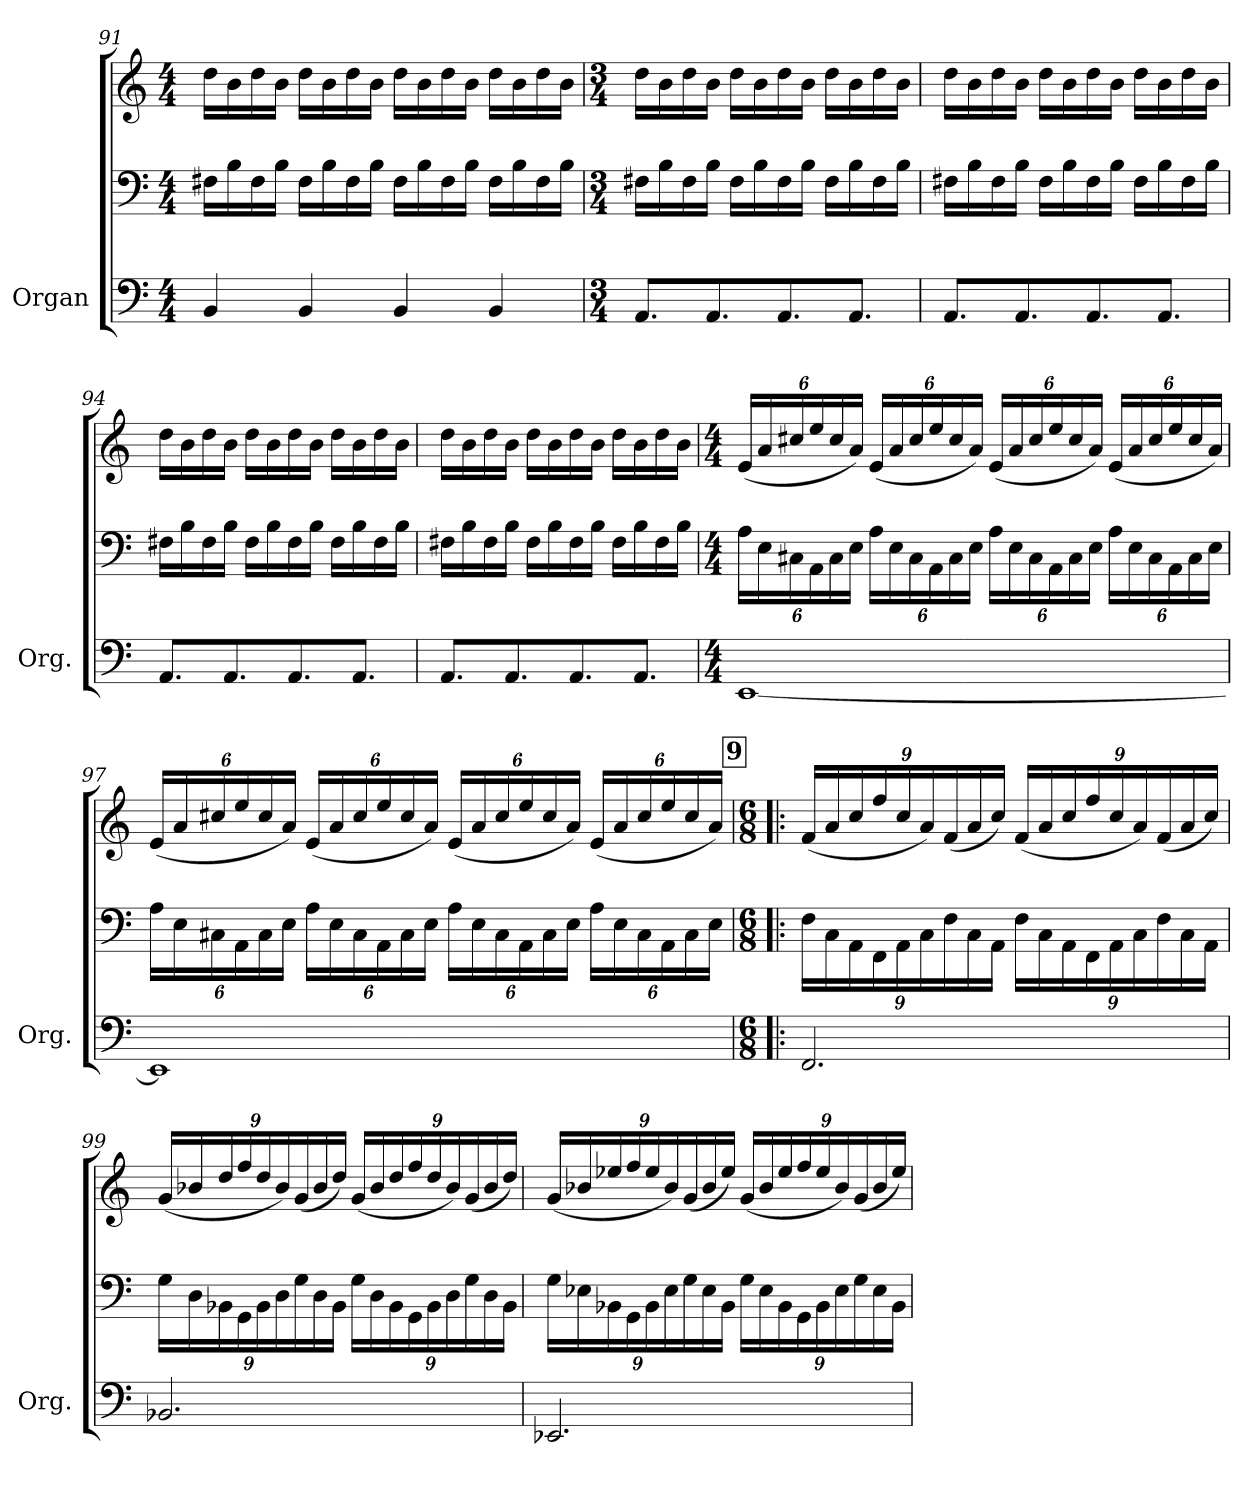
**kern	**kern	**kern
*part1	*part1	*part1
*staff3	*staff2	*staff1
*I"Organ	*	*
*I'Org.	*	*
*clefF4	*clefF4	*clefG2
*k[]	*k[]	*k[]
*M4/4	*M4/4	*M4/4
=91	=91	=91
4BB/	16F#X\LL	16dd\LL
.	16B\	16b\
.	16F#\	16dd\
.	16B\JJ	16b\JJ
4BB/	16F#\LL	16dd\LL
.	16B\	16b\
.	16F#\	16dd\
.	16B\JJ	16b\JJ
4BB/	16F#\LL	16dd\LL
.	16B\	16b\
.	16F#\	16dd\
.	16B\JJ	16b\JJ
4BB/	16F#\LL	16dd\LL
.	16B\	16b\
.	16F#\	16dd\
.	16B\JJ	16b\JJ
!!LO:LB:g=z
=92	=92	=92
*M3/4	*M3/4	*M3/4
8.AA/L	16F#X\LL	16dd\LL
.	16B\	16b\
.	16F#\	16dd\
8.AA/	16B\JJ	16b\JJ
.	16F#\LL	16dd\LL
.	16B\	16b\
8.AA/	16F#\	16dd\
.	16B\JJ	16b\JJ
.	16F#\LL	16dd\LL
8.AA/J	16B\	16b\
.	16F#\	16dd\
.	16B\JJ	16b\JJ
=93	=93	=93
8.AA/L	16F#X\LL	16dd\LL
.	16B\	16b\
.	16F#\	16dd\
8.AA/	16B\JJ	16b\JJ
.	16F#\LL	16dd\LL
.	16B\	16b\
8.AA/	16F#\	16dd\
.	16B\JJ	16b\JJ
.	16F#\LL	16dd\LL
8.AA/J	16B\	16b\
.	16F#\	16dd\
.	16B\JJ	16b\JJ
=94	=94	=94
8.AA/L	16F#X\LL	16dd\LL
.	16B\	16b\
.	16F#\	16dd\
8.AA/	16B\JJ	16b\JJ
.	16F#\LL	16dd\LL
.	16B\	16b\
8.AA/	16F#\	16dd\
.	16B\JJ	16b\JJ
.	16F#\LL	16dd\LL
8.AA/J	16B\	16b\
.	16F#\	16dd\
.	16B\JJ	16b\JJ
=95	=95	=95
8.AA/L	16F#X\LL	16dd\LL
.	16B\	16b\
.	16F#\	16dd\
8.AA/	16B\JJ	16b\JJ
.	16F#\LL	16dd\LL
.	16B\	16b\
8.AA/	16F#\	16dd\
.	16B\JJ	16b\JJ
.	16F#\LL	16dd\LL
8.AA/J	16B\	16b\
.	16F#\	16dd\
.	16B\JJ	16b\JJ
=96	=96	=96
*M4/4	*M4/4	*M4/4
*	*Xbrackettup	*Xbrackettup
[1EE	24A\LL	(<24e/LL
.	24E\	24a/
.	24C#X\	24cc#X/
.	24AA\	24ee/
.	24C#\	24cc#/
.	24E\JJ	24a/JJ)
.	24A\LL	(<24e/LL
.	24E\	24a/
.	24C#\	24cc#/
.	24AA\	24ee/
.	24C#\	24cc#/
.	24E\JJ	24a/JJ)
.	24A\LL	(<24e/LL
.	24E\	24a/
.	24C#\	24cc#/
.	24AA\	24ee/
.	24C#\	24cc#/
.	24E\JJ	24a/JJ)
.	24A\LL	(<24e/LL
.	24E\	24a/
.	24C#\	24cc#/
.	24AA\	24ee/
.	24C#\	24cc#/
.	24E\JJ	24a/JJ)
!!LO:PB:g=z
=97	=97	=97
1EE]	24A\LL	(<24e/LL
.	24E\	24a/
.	24C#X\	24cc#X/
.	24AA\	24ee/
.	24C#\	24cc#/
.	24E\JJ	24a/JJ)
.	24A\LL	(<24e/LL
.	24E\	24a/
.	24C#\	24cc#/
.	24AA\	24ee/
.	24C#\	24cc#/
.	24E\JJ	24a/JJ)
.	24A\LL	(<24e/LL
.	24E\	24a/
.	24C#\	24cc#/
.	24AA\	24ee/
.	24C#\	24cc#/
.	24E\JJ	24a/JJ)
.	24A\LL	(<24e/LL
.	24E\	24a/
.	24C#\	24cc#/
.	24AA\	24ee/
.	24C#\	24cc#/
.	24E\JJ	24a/JJ)
!!LO:REH:place=s1:a:B:fs=14:t=9
=98!|:	=98!|:	=98!|:
*M6/8	*M6/8	*M6/8
2.FF/	24F\LL	(<24f/LL
.	24C\	24a/
.	24AA\	24cc/
.	24FF\	24ff/
.	24AA\	24cc/
.	24C\	24a/)
.	24F\	(<24f/
.	24C\	24a/
.	24AA\JJ	24cc/JJ)
.	24F\LL	(<24f/LL
.	24C\	24a/
.	24AA\	24cc/
.	24FF\	24ff/
.	24AA\	24cc/
.	24C\	24a/)
.	24F\	(<24f/
.	24C\	24a/
.	24AA\JJ	24cc/JJ)
=99	=99	=99
2.BB-X/	24G\LL	(<24g/LL
.	24D\	24b-X/
.	24BB-X\	24dd/
.	24GG\	24ff/
.	24BB-\	24dd/
.	24D\	24b-/)
.	24G\	(<24g/
.	24D\	24b-/
.	24BB-\JJ	24dd/JJ)
.	24G\LL	(<24g/LL
.	24D\	24b-/
.	24BB-\	24dd/
.	24GG\	24ff/
.	24BB-\	24dd/
.	24D\	24b-/)
.	24G\	(<24g/
.	24D\	24b-/
.	24BB-\JJ	24dd/JJ)
=100	=100	=100
2.EE-X/	24G\LL	(<24g/LL
.	24E-X\	24b-X/
.	24BB-X\	24ee-X/
.	24GG\	24ff/
.	24BB-\	24ee-/
.	24E-\	24b-/)
.	24G\	(<24g/
.	24E-\	24b-/
.	24BB-\JJ	24ee-/JJ)
.	24G\LL	(<24g/LL
.	24E-\	24b-/
.	24BB-\	24ee-/
.	24GG\	24ff/
.	24BB-\	24ee-/
.	24E-\	24b-/)
.	24G\	(<24g/
.	24E-\	24b-/
.	24BB-\JJ	24ee-/JJ)
=	=	=
*-	*-	*-
